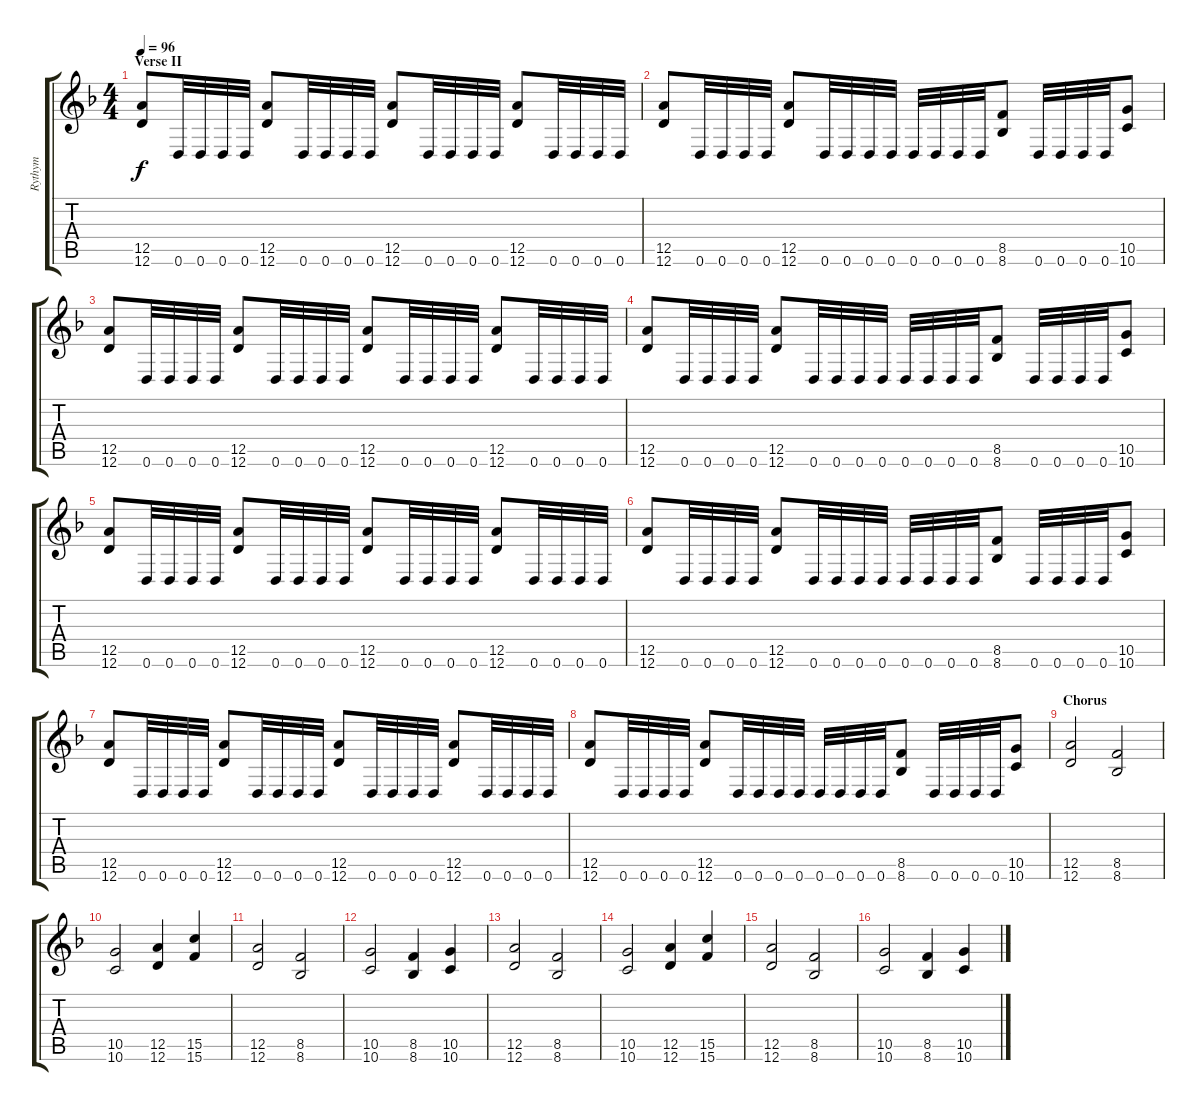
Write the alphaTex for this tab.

\track ("Rythym" "Rythym") {instrument distortionguitar}
\staff {score tabs}
\tuning (E4 B3 G3 D3 A2 D2) {hide}
\ts (4 4)
\section ("" "Verse II")
\tempo 96
\clef g2
\ks dminor
(12.5 12.6).8{dy f} 0.6.32 0.6.32 0.6.32 0.6.32 (12.5 12.6).8 0.6.32 0.6.32 0.6.32 0.6.32 (12.5 12.6).8 0.6.32 0.6.32 0.6.32 0.6.32 (12.5 12.6).8 0.6.32 0.6.32 0.6.32 0.6.32 |
(12.5 12.6).8 0.6.32 0.6.32 0.6.32 0.6.32 (12.5 12.6).8 0.6.32 0.6.32 0.6.32 0.6.32 0.6.32 0.6.32 0.6.32 0.6.32 (8.5 8.6).8 0.6.32 0.6.32 0.6.32 0.6.32 (10.5 10.6).8 |
(12.5 12.6).8 0.6.32 0.6.32 0.6.32 0.6.32 (12.5 12.6).8 0.6.32 0.6.32 0.6.32 0.6.32 (12.5 12.6).8 0.6.32 0.6.32 0.6.32 0.6.32 (12.5 12.6).8 0.6.32 0.6.32 0.6.32 0.6.32 |
(12.5 12.6).8 0.6.32 0.6.32 0.6.32 0.6.32 (12.5 12.6).8 0.6.32 0.6.32 0.6.32 0.6.32 0.6.32 0.6.32 0.6.32 0.6.32 (8.5 8.6).8 0.6.32 0.6.32 0.6.32 0.6.32 (10.5 10.6).8 |
(12.5 12.6).8 0.6.32 0.6.32 0.6.32 0.6.32 (12.5 12.6).8 0.6.32 0.6.32 0.6.32 0.6.32 (12.5 12.6).8 0.6.32 0.6.32 0.6.32 0.6.32 (12.5 12.6).8 0.6.32 0.6.32 0.6.32 0.6.32 |
(12.5 12.6).8 0.6.32 0.6.32 0.6.32 0.6.32 (12.5 12.6).8 0.6.32 0.6.32 0.6.32 0.6.32 0.6.32 0.6.32 0.6.32 0.6.32 (8.5 8.6).8 0.6.32 0.6.32 0.6.32 0.6.32 (10.5 10.6).8 |
(12.5 12.6).8 0.6.32 0.6.32 0.6.32 0.6.32 (12.5 12.6).8 0.6.32 0.6.32 0.6.32 0.6.32 (12.5 12.6).8 0.6.32 0.6.32 0.6.32 0.6.32 (12.5 12.6).8 0.6.32 0.6.32 0.6.32 0.6.32 |
(12.5 12.6).8 0.6.32 0.6.32 0.6.32 0.6.32 (12.5 12.6).8 0.6.32 0.6.32 0.6.32 0.6.32 0.6.32 0.6.32 0.6.32 0.6.32 (8.5 8.6).8 0.6.32 0.6.32 0.6.32 0.6.32 (10.5 10.6).8 |
\section ("" "Chorus")
(12.5 12.6).2 (8.5 8.6).2 |
(10.5 10.6).2 (12.5 12.6).4 (15.5 15.6).4 |
(12.5 12.6).2 (8.5 8.6).2 |
(10.5 10.6).2 (8.5 8.6).4 (10.5 10.6).4 |
(12.5 12.6).2 (8.5 8.6).2 |
(10.5 10.6).2 (12.5 12.6).4 (15.5 15.6).4 |
(12.5 12.6).2 (8.5 8.6).2 |
(10.5 10.6).2 (8.5 8.6).4 (10.5 10.6).4
